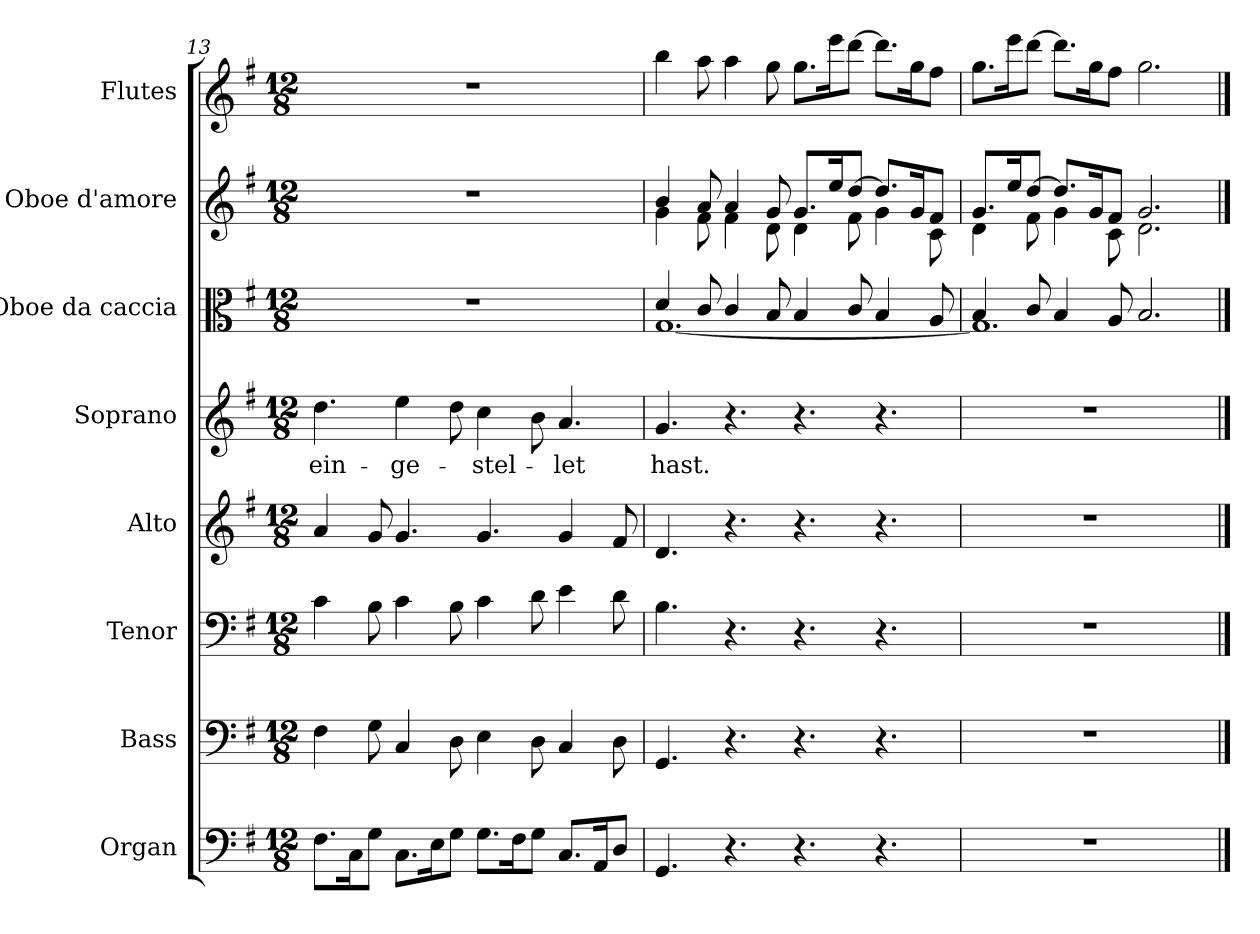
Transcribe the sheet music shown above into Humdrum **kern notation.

**kern	**kern	**kern	**kern	**kern	**text	**kern	**kern	**kern
*part8	*part7	*part6	*part5	*part4	*part4	*part3	*part2	*part1
*staff8	*staff7	*staff6	*staff5	*staff4	*staff4	*staff3	*staff2	*staff1
*I"Organ	*I"Bass	*I"Tenor	*I"Alto	*I"Soprano	*	*I"Oboe da caccia	*I"Oboe d'amore	*I"Flutes
!!LO:PB:g=z
*clefF4	*clefF4	*clefF4	*clefG2	*clefG2	*	*clefC3	*clefG2	*clefG2
*k[f#]	*k[f#]	*k[f#]	*k[f#]	*k[f#]	*	*k[f#]	*k[f#]	*k[f#]
*G:	*G:	*G:	*G:	*G:	*	*G:	*G:	*G:
*M12/8	*M12/8	*M12/8	*M12/8	*M12/8	*	*M12/8	*M12/8	*M12/8
=13	=13	=13	=13	=13	=13	=13	=13	=13
!	!	!	!	!	!LO:LY:b	!	!	!
8.F#\L	4F#\	4c\	4a/	4.dd\	ein-	1.r	1.r	1.r
16C\K	.	.	.	.	.	.	.	.
8G\J	8G\	8B\	8g/	.	.	.	.	.
!	!	!	!	!	!LO:LY:b	!	!	!
8.C\L	4C/	4c\	4.g/	4ee\	-ge-	.	.	.
16E\K	.	.	.	.	.	.	.	.
8G\J	8D\	8B\	.	8dd\	.	.	.	.
!	!	!	!	!	!LO:LY:b	!	!	!
8.G\L	4E\	4c\	4.g/	4cc\	-stel-	.	.	.
16F#\K	.	.	.	.	.	.	.	.
8G\J	8D\	8d\	.	8b\	.	.	.	.
!	!	!	!	!	!LO:LY:b	!	!	!
8.C/L	4C/	4e\	4g/	4.a/	-let	.	.	.
16AA/K	.	.	.	.	.	.	.	.
8D/J	8D\	8d\	8f#/	.	.	.	.	.
=14	=14	=14	=14	=14	=14	=14	=14	=14
!	!	!	!	!	!LO:LY:b	!	!	!
*	*	*	*	*	*	*^	*^	*
4.GG/	4.GG/	4.B\	4.d/	4.g/	hast.	4d/	[1.G	4b/	4g\	4bb\
.	.	.	.	.	.	8c/	.	8a/	8f#\	8aa\
4.r	4.r	4.r	4.r	4.r	.	4c/	.	4a/	4f#\	4aa\
.	.	.	.	.	.	8B/	.	8g/	8d\	8gg\
4.r	4.r	4.r	4.r	4.r	.	4B/	.	8.g/L	4d\	8.gg\L
.	.	.	.	.	.	.	.	16ee/K	.	16eee\K
.	.	.	.	.	.	8c/	.	[8dd/J	8f#\	[8ddd\J
4.r	4.r	4.r	4.r	4.r	.	4B/	.	8.dd/L]	4g\	8.ddd\L]
.	.	.	.	.	.	.	.	16g/K	.	16gg\K
.	.	.	.	.	.	8A/	.	8f#/J	8c\	8ff#\J
=15	=15	=15	=15	=15	=15	=15	=15	=15	=15	=15
1.r	1.r	1.r	1.r	1.r	.	4B/	1.G]	8.g/L	4d\	8.gg\L
.	.	.	.	.	.	.	.	16ee/K	.	16eee\K
.	.	.	.	.	.	8c/	.	[8dd/J	8f#\	[8ddd\J
.	.	.	.	.	.	4B/	.	8.dd/L]	4g\	8.ddd\L]
.	.	.	.	.	.	.	.	16g/K	.	16gg\K
.	.	.	.	.	.	8A/	.	8f#/J	8c\	8ff#\J
.	.	.	.	.	.	2.B/	.	2.g/	2.d\	2.gg\
*	*	*	*	*	*	*v	*v	*	*	*
*	*	*	*	*	*	*	*v	*v	*
==	==	==	==	==	==	==	==	==
*-	*-	*-	*-	*-	*-	*-	*-	*-
